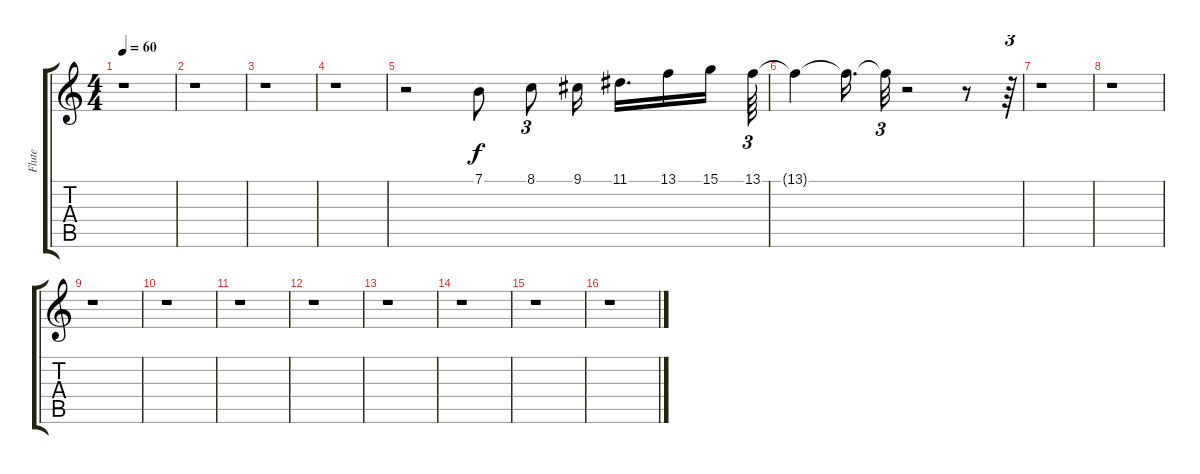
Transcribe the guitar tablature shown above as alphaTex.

\track ("Flute" "Flute") {instrument piccolo}
\staff {score tabs}
\tuning (E4 B3 G3 D3 A2 E2) {hide}
\ts (4 4)
\tempo 60
\clef g2
\ks c
r.1{dy mp} |
r.1 |
r.1 |
r.1 |
r.2 7.1.8{dy f} 8.1.8{tu (3 2)} 9.1.16 11.1.16{d} 13.1.16 15.1.16 13.1.64{tu (3 2)} |
13.1{t}.4 13.1{t}.16{d} 13.1{t}.32{tu (3 2)} r.2 r.8 r.64{tu (3 2)} |
r.1 |
r.1 |
r.1 |
r.1 |
r.1 |
r.1 |
r.1 |
r.1 |
r.1 |
r.1
